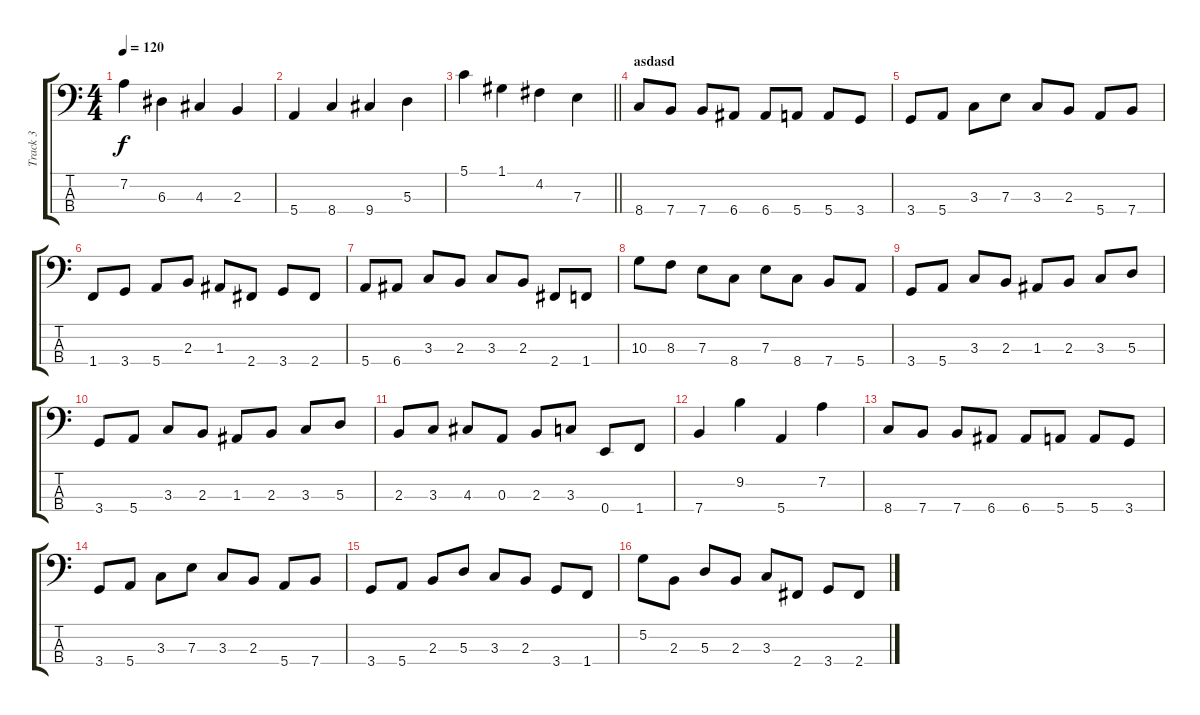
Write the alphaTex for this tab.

\track ("Track 3" "Track 3") {instrument electricbassfinger}
\staff {score tabs}
\tuning (G2 D2 A1 E1) {hide}
\ts (4 4)
\tempo 120
\clef f4
\ks c
7.2.4{dy f} 6.3.4 4.3.4 2.3.4 |
5.4.4 8.4.4 9.4.4 5.3.4 |
\barLineRight lightlight
5.1.4 1.1.4 4.2.4 7.3.4 |
\section ("" "asdasd")
8.4.8 7.4.8 7.4.8 6.4.8 6.4.8 5.4.8 5.4.8 3.4.8 |
3.4.8 5.4.8 3.3.8 7.3.8 3.3.8 2.3.8 5.4.8 7.4.8 |
1.4.8 3.4.8 5.4.8 2.3.8 1.3.8 2.4.8 3.4.8 2.4.8 |
5.4.8 6.4.8 3.3.8 2.3.8 3.3.8 2.3.8 2.4.8 1.4.8 |
10.3.8 8.3.8 7.3.8 8.4.8 7.3.8 8.4.8 7.4.8 5.4.8 |
3.4.8 5.4.8 3.3.8 2.3.8 1.3.8 2.3.8 3.3.8 5.3.8 |
3.4.8 5.4.8 3.3.8 2.3.8 1.3.8 2.3.8 3.3.8 5.3.8 |
2.3.8 3.3.8 4.3.8 0.3.8 2.3.8 3.3.8 0.4.8 1.4.8 |
7.4.4 9.2.4 5.4.4 7.2.4 |
8.4.8 7.4.8 7.4.8 6.4.8 6.4.8 5.4.8 5.4.8 3.4.8 |
3.4.8 5.4.8 3.3.8 7.3.8 3.3.8 2.3.8 5.4.8 7.4.8 |
3.4.8 5.4.8 2.3.8 5.3.8 3.3.8 2.3.8 3.4.8 1.4.8 |
5.2.8 2.3.8 5.3.8 2.3.8 3.3.8 2.4.8 3.4.8 2.4.8
